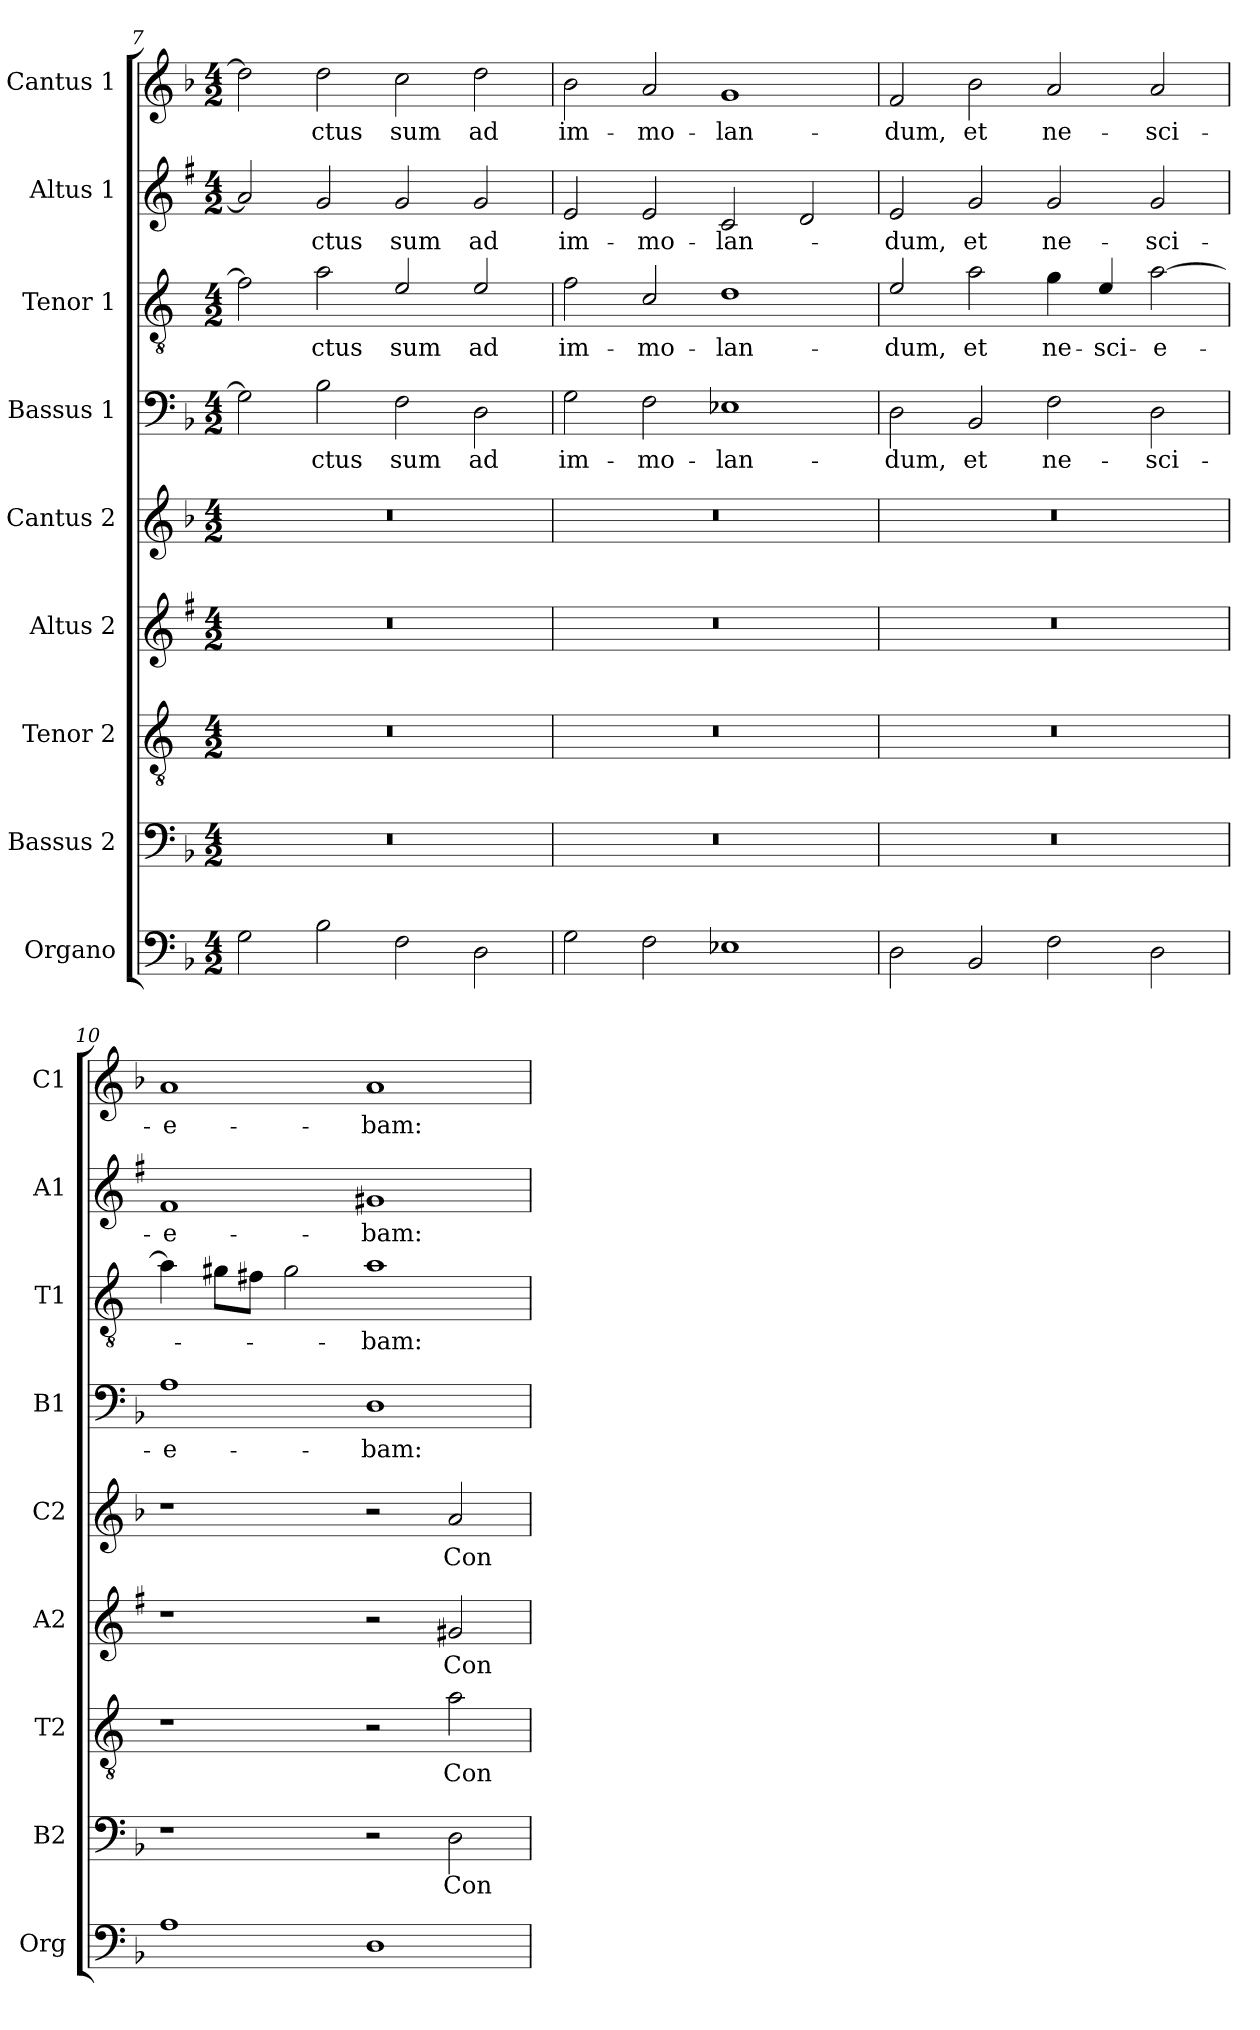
**kern	**kern	**text	**kern	**text	**kern	**text	**kern	**text	**kern	**text	**kern	**text	**kern	**text	**kern	**text
*part9	*part8	*part8	*part7	*part7	*part6	*part6	*part5	*part5	*part4	*part4	*part3	*part3	*part2	*part2	*part1	*part1
*staff9	*staff8	*staff8	*staff7	*staff7	*staff6	*staff6	*staff5	*staff5	*staff4	*staff4	*staff3	*staff3	*staff2	*staff2	*staff1	*staff1
*I"Organo	*I"Bassus 2	*	*I"Tenor 2	*	*I"Altus 2	*	*I"Cantus 2	*	*I"Bassus 1	*	*I"Tenor 1	*	*I"Altus 1	*	*I"Cantus 1	*
*I'Org	*I'B2	*	*I'T2	*	*I'A2	*	*I'C2	*	*I'B1	*	*I'T1	*	*I'A1	*	*I'C1	*
*clefF4	*clefF4	*	*clefGv2	*	*clefG2	*	*clefG2	*	*clefF4	*	*clefGv2	*	*clefG2	*	*clefG2	*
*	*	*	*ITrd4c7	*	*ITrd1c2	*	*	*	*	*	*ITrd4c7	*	*ITrd1c2	*	*	*
*k[b-]	*k[b-]	*	*k[b-]	*	*k[b-]	*	*k[b-]	*	*k[b-]	*	*k[b-]	*	*k[b-]	*	*k[b-]	*
*F:	*F:	*	*F:	*	*F:	*	*F:	*	*F:	*	*F:	*	*F:	*	*F:	*
*M4/2	*M4/2	*	*M4/2	*	*M4/2	*	*M4/2	*	*M4/2	*	*M4/2	*	*M4/2	*	*M4/2	*
=7	=7	=7	=7	=7	=7	=7	=7	=7	=7	=7	=7	=7	=7	=7	=7	=7
2G\	0r	.	0r	.	0r	.	0r	.	2G\]	.	2B-\]	.	2g/]	.	2dd\]	.
!	!	!	!	!	!	!	!	!	!	!LO:LY:b	!	!LO:LY:b	!	!LO:LY:b	!	!LO:LY:b
2B-\	.	.	.	.	.	.	.	.	2B-\	-ctus	2d\	-ctus	2f/	-ctus	2dd\	-ctus
!	!	!	!	!	!	!	!	!	!	!LO:LY:b	!	!LO:LY:b	!	!LO:LY:b	!	!LO:LY:b
2F\	.	.	.	.	.	.	.	.	2F\	sum	2A/	sum	2f/	sum	2cc\	sum
!	!	!	!	!	!	!	!	!	!	!LO:LY:b	!	!LO:LY:b	!	!LO:LY:b	!	!LO:LY:b
2D\	.	.	.	.	.	.	.	.	2D\	ad	2A/	ad	2f/	ad	2dd\	ad
=8	=8	=8	=8	=8	=8	=8	=8	=8	=8	=8	=8	=8	=8	=8	=8	=8
!	!	!	!	!	!	!	!	!	!	!LO:LY:b	!	!LO:LY:b	!	!LO:LY:b	!	!LO:LY:b
2G\	0r	.	0r	.	0r	.	0r	.	2G\	im-	2B-\	im-	2d/	im-	2b-\	im-
!	!	!	!	!	!	!	!	!	!	!LO:LY:b	!	!LO:LY:b	!	!LO:LY:b	!	!LO:LY:b
2F\	.	.	.	.	.	.	.	.	2F\	-mo-	2F/	-mo-	2d/	-mo-	2a/	-mo-
!	!	!	!	!	!	!	!	!	!	!LO:LY:b	!	!LO:LY:b	!	!LO:LY:b	!	!LO:LY:b
1E-X	.	.	.	.	.	.	.	.	1E-X	-lan-	1G	-lan-	2B-/	-lan-	1g	-lan-
.	.	.	.	.	.	.	.	.	.	.	.	.	2c/	.	.	.
=9	=9	=9	=9	=9	=9	=9	=9	=9	=9	=9	=9	=9	=9	=9	=9	=9
!	!	!	!	!	!	!	!	!	!	!LO:LY:b	!	!LO:LY:b	!	!LO:LY:b	!	!LO:LY:b
2D\	0r	.	0r	.	0r	.	0r	.	2D\	-dum,	2A/	-dum,	2d/	-dum,	2f/	-dum,
!	!	!	!	!	!	!	!	!	!	!LO:LY:b	!	!LO:LY:b	!	!LO:LY:b	!	!LO:LY:b
2BB-/	.	.	.	.	.	.	.	.	2BB-/	et	2d\	et	2f/	et	2b-\	et
!	!	!	!	!	!	!	!	!	!	!LO:LY:b	!	!LO:LY:b	!	!LO:LY:b	!	!LO:LY:b
2F\	.	.	.	.	.	.	.	.	2F\	ne-	4c\	ne-	2f/	ne-	2a/	ne-
!	!	!	!	!	!	!	!	!	!	!	!	!LO:LY:b	!	!	!	!
.	.	.	.	.	.	.	.	.	.	.	4A/	-sci-	.	.	.	.
!	!	!	!	!	!	!	!	!	!	!LO:LY:b	!	!LO:LY:b	!	!LO:LY:b	!	!LO:LY:b
2D\	.	.	.	.	.	.	.	.	2D\	-sci-	[2d\	-e-	2f/	-sci-	2a/	-sci-
!!LO:PB:g=z
=10	=10	=10	=10	=10	=10	=10	=10	=10	=10	=10	=10	=10	=10	=10	=10	=10
!	!	!	!	!	!	!	!	!	!	!LO:LY:b	!	!	!	!LO:LY:b	!	!LO:LY:b
1A	1r	.	1r	.	1r	.	1r	.	1A	-e-	4d\]	.	1e	-e-	1a	-e-
.	.	.	.	.	.	.	.	.	.	.	8c#X\L	.	.	.	.	.
.	.	.	.	.	.	.	.	.	.	.	8Bn\J	.	.	.	.	.
.	.	.	.	.	.	.	.	.	.	.	2c#\	.	.	.	.	.
!	!	!	!	!	!	!	!	!	!	!LO:LY:b	!	!LO:LY:b	!	!LO:LY:b	!	!LO:LY:b
1D	2r	.	2r	.	2r	.	2r	.	1D	-bam:	1d	-bam:	1f#X	-bam:	1a	-bam:
!	!	!LO:LY:b	!	!LO:LY:b	!	!LO:LY:b	!	!LO:LY:b	!	!	!	!	!	!	!	!
.	2D\	Con-	2d\	Con-	2f#X/	Con-	2a/	Con-	.	.	.	.	.	.	.	.
=	=	=	=	=	=	=	=	=	=	=	=	=	=	=	=	=
*-	*-	*-	*-	*-	*-	*-	*-	*-	*-	*-	*-	*-	*-	*-	*-	*-
